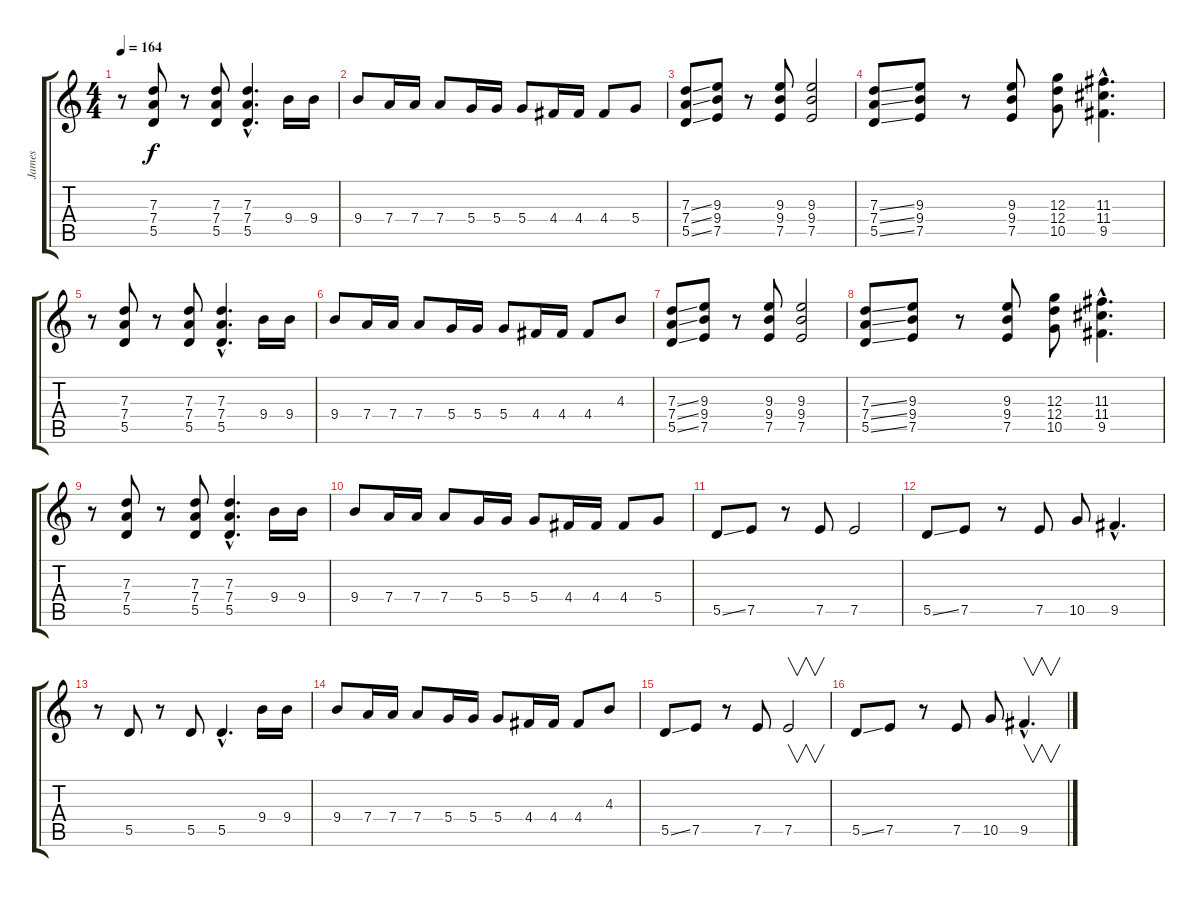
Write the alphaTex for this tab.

\track ("James" "James") {instrument acousticguitarnylon}
\staff {score tabs}
\tuning (E4 B3 G3 D3 A2 E2) {hide}
\ts (4 4)
\tempo 164
\clef g2
\ks c
r.8{dy f} (7.3 7.4 5.5).8 r.8 (7.3 7.4 5.5).8 (7.3{hac} 7.4{hac} 5.5{hac}).4{d} 9.4.16 9.4.16 |
9.4.8 7.4.16 7.4.16 7.4.8 5.4.16 5.4.16 5.4.8 4.4.16 4.4.16 4.4.8 5.4.8 |
(7.3{ss} 7.4{ss} 5.5{ss}).8 (9.3 9.4 7.5).8 r.8 (9.3 9.4 7.5).8 (9.3 9.4 7.5).2 |
(7.3{ss} 7.4{ss} 5.5{ss}).8 (9.3 9.4 7.5).8 r.8 (9.3 9.4 7.5).8 (12.3 12.4 10.5).8 (11.3{hac} 11.4{hac} 9.5{hac}).4{d} |
r.8 (7.3 7.4 5.5).8 r.8 (7.3 7.4 5.5).8 (7.3{hac} 7.4{hac} 5.5{hac}).4{d} 9.4.16 9.4.16 |
9.4.8 7.4.16 7.4.16 7.4.8 5.4.16 5.4.16 5.4.8 4.4.16 4.4.16 4.4.8 4.3.8 |
(7.3{ss} 7.4{ss} 5.5{ss}).8 (9.3 9.4 7.5).8 r.8 (9.3 9.4 7.5).8 (9.3 9.4 7.5).2 |
(7.3{ss} 7.4{ss} 5.5{ss}).8 (9.3 9.4 7.5).8 r.8 (9.3 9.4 7.5).8 (12.3 12.4 10.5).8 (11.3{hac} 11.4{hac} 9.5{hac}).4{d} |
r.8 (7.3 7.4 5.5).8 r.8 (7.3 7.4 5.5).8 (7.3{hac} 7.4{hac} 5.5{hac}).4{d} 9.4.16 9.4.16 |
9.4.8 7.4.16 7.4.16 7.4.8 5.4.16 5.4.16 5.4.8 4.4.16 4.4.16 4.4.8 5.4.8 |
5.5{ss}.8 7.5.8 r.8 7.5.8 7.5.2 |
5.5{ss}.8 7.5.8 r.8 7.5.8 10.5.8 9.5{hac}.4{d} |
r.8 5.5.8 r.8 5.5.8 5.5{hac}.4{d} 9.4.16 9.4.16 |
9.4.8 7.4.16 7.4.16 7.4.8 5.4.16 5.4.16 5.4.8 4.4.16 4.4.16 4.4.8 4.3.8 |
5.5{ss}.8 7.5.8 r.8 7.5.8 7.5.2{v} |
5.5{ss}.8 7.5.8 r.8 7.5.8 10.5.8 9.5{hac}.4{v d}
